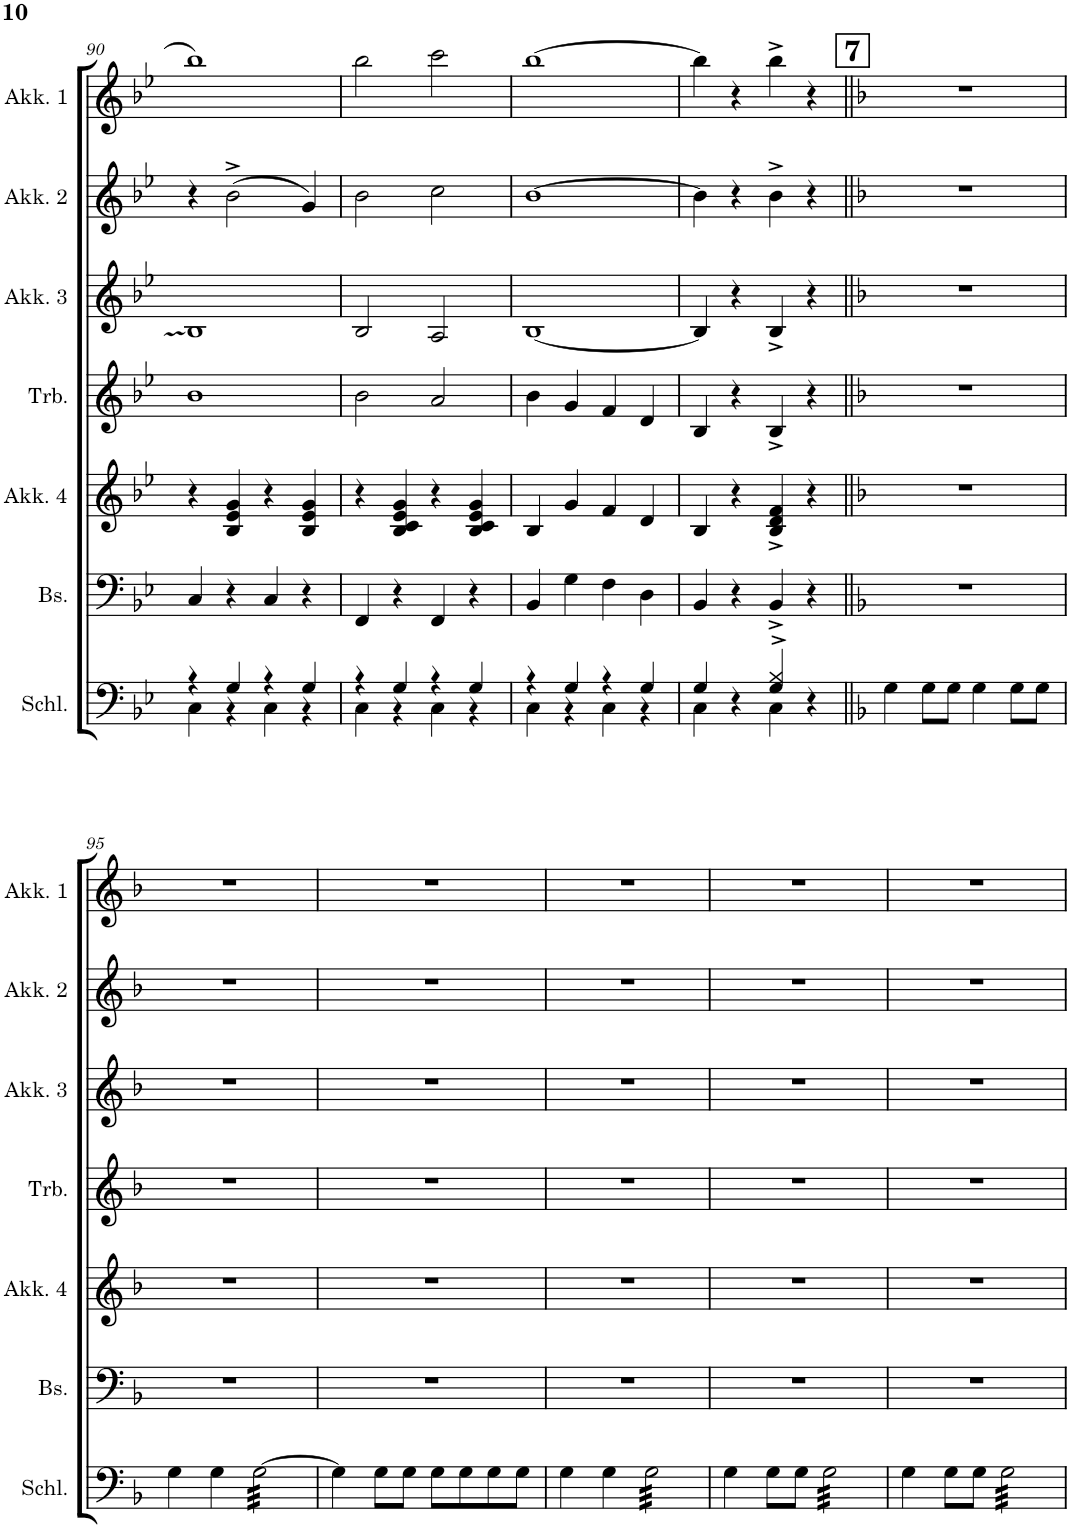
**kern	**kern	**kern	**kern	**kern	**kern	**kern
*part7	*part6	*part5	*part4	*part3	*part2	*part1
*staff7	*staff6	*staff5	*staff4	*staff3	*staff2	*staff1
*I"Schlagzeug	*I"Bass	*I"Akkordeon 4	*I"Keyboard	*I"Akkordeon 3	*I"Akkordeon 2	*I"Akkordeon 1
*I'Schl.	*I'Bs.	*I'Akk. 4	*I'Keyb.	*I'Akk. 3	*I'Akk. 2	*I'Akk. 1
!!LO:PB:g=z
*clefF4	*clefF4	*clefG2	*clefG2	*clefG2	*clefG2	*clefG2
*k[b-e-]	*k[b-e-]	*k[b-e-]	*k[b-e-]	*k[b-e-]	*k[b-e-]	*k[b-e-]
*M2/2	*M2/2	*M2/2	*M2/2	*M2/2	*M2/2	*M2/2
*met(c|)	*met(c|)	*met(c|)	*met(c|)	*met(c|)	*met(c|)	*met(c|)
=90	=90	=90	=90	=90	=90	=90
*^	*	*	*	*	*	*
4r	4C\	4C/	4r	1b-	1B-	4r	1bb-
4G/	4r	4r	4B-/ 4e-/ 4g/	.	.	(2b-^\	.
4r	4C\	4C/	4r	.	.	.	.
4G/	4r	4r	4B-/ 4e-/ 4g/	.	.	4g/)	.
=91	=91	=91	=91	=91	=91	=91	=91
4r	4C\	4FF/	4r	2b-\	2B-/	2b-\	2bb-\
4G/	4r	4r	4B-/ 4c/ 4e-/ 4g/	.	.	.	.
4r	4C\	4FF/	4r	2a/	2A/	2cc\	2ccc\
4G/	4r	4r	4B-/ 4c/ 4e-/ 4g/	.	.	.	.
=92	=92	=92	=92	=92	=92	=92	=92
4r	4C\	4BB-/	4B-/	4b-\	[1B-	[1b-	[1bb-
4G/	4r	4G\	4g/	4g/	.	.	.
4r	4C\	4F\	4f/	4f/	.	.	.
4G/	4r	4D\	4d/	4d/	.	.	.
=93	=93	=93	=93	=93	=93	=93	=93
4G/	4C\	4BB-/	4B-/	4B-/	4B-/]	4b-\]	4bb-\]
4r	4ryy	4r	4r	4r	4r	4r	4r
4G/^ 4B-/^	4C\	4BB-^/	4B-/^ 4d/^ 4f/^	4B-^/	4B-^/	4b-^\	4bb-^\
4r	4ryy	4r	4r	4r	4r	4r	4r
*v	*v	*	*	*	*	*	*
!!LO:REH:place=s1:a:B:cj:fs=14:t=7
=94||	=94||	=94||	=94||	=94||	=94||	=94||
*k[b-]	*k[b-]	*k[b-]	*k[b-]	*k[b-]	*k[b-]	*k[b-]
4G\	1r	1r	1r	1r	1r	1r
8G\L	.	.	.	.	.	.
8G\J	.	.	.	.	.	.
4G\	.	.	.	.	.	.
8G\L	.	.	.	.	.	.
8G\J	.	.	.	.	.	.
!!LO:LB:g=z
=95	=95	=95	=95	=95	=95	=95
4G\	1r	1r	1r	1r	1r	1r
4G\	.	.	.	.	.	.
*tremolo	*	*	*	*	*	*
[32G\LLL	.	.	.	.	.	.
32G\	.	.	.	.	.	.
32G\	.	.	.	.	.	.
32G\	.	.	.	.	.	.
32G\	.	.	.	.	.	.
32G\	.	.	.	.	.	.
32G\	.	.	.	.	.	.
32G\	.	.	.	.	.	.
32G\	.	.	.	.	.	.
32G\	.	.	.	.	.	.
32G\	.	.	.	.	.	.
32G\	.	.	.	.	.	.
32G\	.	.	.	.	.	.
32G\	.	.	.	.	.	.
32G\	.	.	.	.	.	.
32G\JJJ	.	.	.	.	.	.
*Xtremolo	*	*	*	*	*	*
=96	=96	=96	=96	=96	=96	=96
4G\]	1r	1r	1r	1r	1r	1r
8G\L	.	.	.	.	.	.
8G\J	.	.	.	.	.	.
8G\L	.	.	.	.	.	.
8G\	.	.	.	.	.	.
8G\	.	.	.	.	.	.
8G\J	.	.	.	.	.	.
=97	=97	=97	=97	=97	=97	=97
4G\	1r	1r	1r	1r	1r	1r
4G\	.	.	.	.	.	.
*tremolo	*	*	*	*	*	*
32G\LLL	.	.	.	.	.	.
32G\	.	.	.	.	.	.
32G\	.	.	.	.	.	.
32G\	.	.	.	.	.	.
32G\	.	.	.	.	.	.
32G\	.	.	.	.	.	.
32G\	.	.	.	.	.	.
32G\	.	.	.	.	.	.
32G\	.	.	.	.	.	.
32G\	.	.	.	.	.	.
32G\	.	.	.	.	.	.
32G\	.	.	.	.	.	.
32G\	.	.	.	.	.	.
32G\	.	.	.	.	.	.
32G\	.	.	.	.	.	.
32G\JJJ	.	.	.	.	.	.
*Xtremolo	*	*	*	*	*	*
=98	=98	=98	=98	=98	=98	=98
4G\	1r	1r	1r	1r	1r	1r
8G\L	.	.	.	.	.	.
8G\J	.	.	.	.	.	.
*tremolo	*	*	*	*	*	*
32G\LLL	.	.	.	.	.	.
32G\	.	.	.	.	.	.
32G\	.	.	.	.	.	.
32G\	.	.	.	.	.	.
32G\	.	.	.	.	.	.
32G\	.	.	.	.	.	.
32G\	.	.	.	.	.	.
32G\	.	.	.	.	.	.
32G\	.	.	.	.	.	.
32G\	.	.	.	.	.	.
32G\	.	.	.	.	.	.
32G\	.	.	.	.	.	.
32G\	.	.	.	.	.	.
32G\	.	.	.	.	.	.
32G\	.	.	.	.	.	.
32G\JJJ	.	.	.	.	.	.
*Xtremolo	*	*	*	*	*	*
=99	=99	=99	=99	=99	=99	=99
4G\	1r	1r	1r	1r	1r	1r
8G\L	.	.	.	.	.	.
8G\J	.	.	.	.	.	.
*tremolo	*	*	*	*	*	*
32G\LLL	.	.	.	.	.	.
32G\	.	.	.	.	.	.
32G\	.	.	.	.	.	.
32G\	.	.	.	.	.	.
32G\	.	.	.	.	.	.
32G\	.	.	.	.	.	.
32G\	.	.	.	.	.	.
32G\	.	.	.	.	.	.
32G\	.	.	.	.	.	.
32G\	.	.	.	.	.	.
32G\	.	.	.	.	.	.
32G\	.	.	.	.	.	.
32G\	.	.	.	.	.	.
32G\	.	.	.	.	.	.
32G\	.	.	.	.	.	.
32G\JJJ	.	.	.	.	.	.
*Xtremolo	*	*	*	*	*	*
=	=	=	=	=	=	=
*-	*-	*-	*-	*-	*-	*-
